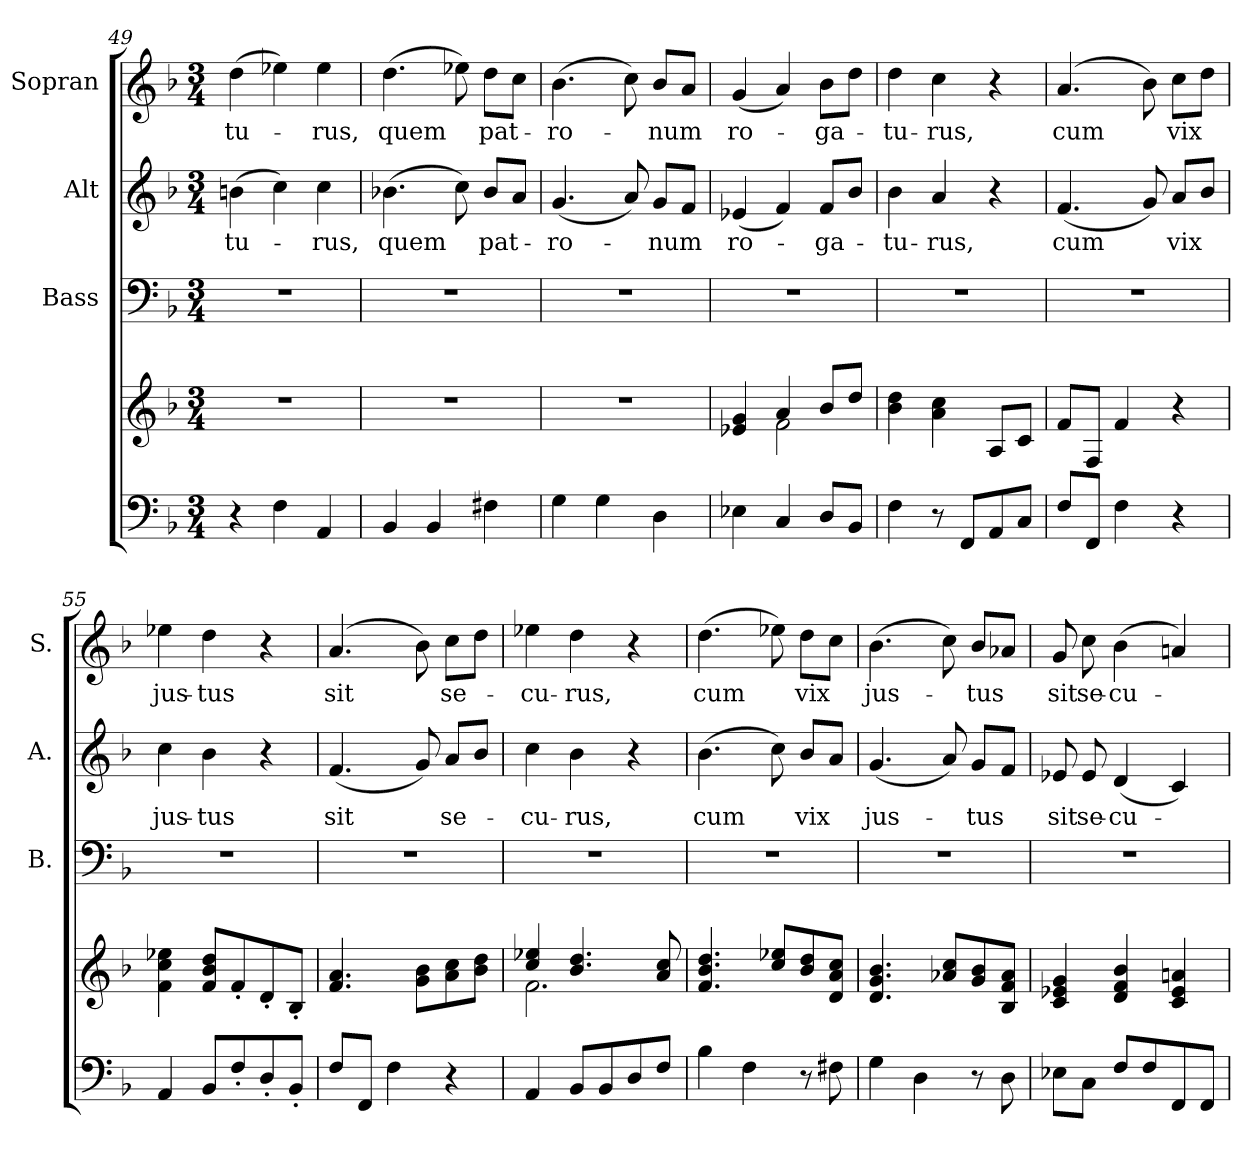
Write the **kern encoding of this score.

**kern	**kern	**kern	**kern	**text	**kern	**text
*part4	*part4	*part3	*part2	*part2	*part1	*part1
*staff5	*staff4	*staff3	*staff2	*staff2	*staff1	*staff1
*	*	*I"Bass	*I"Alt	*	*I"Sopran	*
*	*	*I'B.	*I'A.	*	*I'S.	*
*clefF4	*clefG2	*clefF4	*clefG2	*	*clefG2	*
*k[b-]	*k[b-]	*k[b-]	*k[b-]	*	*k[b-]	*
*F:	*F:	*F:	*F:	*	*F:	*
*M3/4	*M3/4	*M3/4	*M3/4	*	*M3/4	*
=49	=49	=49	=49	=49	=49	=49
!	!	!	!	!LO:LY:b	!	!LO:LY:b
4r	2.r	2.r	(>4bn\	-tu-	(>4dd\	-tu-
4F\	.	.	4cc\)	.	4ee-X\)	.
!	!	!	!	!LO:LY:b	!	!LO:LY:b
4AA/	.	.	4cc\	-rus,	4ee-\	-rus,
!!LO:PB:g=z
=50	=50	=50	=50	=50	=50	=50
!	!	!	!	!LO:LY:b	!	!LO:LY:b
4BB-/	2.r	2.r	(>4.b-X\	quem	(>4.dd\	quem
4BB-/	.	.	.	.	.	.
.	.	.	8cc\)	.	8ee-X\)	.
!	!	!	!	!LO:LY:b	!	!LO:LY:b
4F#X\	.	.	8b-/L	pat-	8dd\L	pat-
.	.	.	8a/J	.	8cc\J	.
=51	=51	=51	=51	=51	=51	=51
!	!	!	!	!LO:LY:b	!	!LO:LY:b
4G\	2.r	2.r	(<4.g/	-ro-	(>4.b-\	-ro-
4G\	.	.	.	.	.	.
.	.	.	8a/)	.	8cc\)	.
!	!	!	!	!LO:LY:b	!	!LO:LY:b
4D\	.	.	8g/L	-num	8b-/L	-num
.	.	.	8f/J	.	8a/J	.
=52	=52	=52	=52	=52	=52	=52
*	*^	*	*	*	*	*
!	!	!	!	!	!LO:LY:b	!	!LO:LY:b
4E-X\	4e-X/ 4g/	4ryy	2.r	(<4e-X/	ro-	(<4g/	ro-
4C/	4a/	2f\	.	4f/)	.	4a/)	.
!	!	!	!	!	!LO:LY:b	!	!LO:LY:b
8D/L	8b-/L	.	.	8f/L	-ga-	8b-\L	-ga-
8BB-/J	8dd/J	.	.	8b-/J	.	8dd\J	.
*	*v	*v	*	*	*	*	*
=53	=53	=53	=53	=53	=53	=53
!	!	!	!	!LO:LY:b	!	!LO:LY:b
4F\	4b-\ 4dd\	2.r	4b-\	-tu-	4dd\	-tu-
!	!	!	!	!LO:LY:b	!	!LO:LY:b
8r	4a\ 4cc\	.	4a/	-rus,	4cc\	-rus,
8FF/L	.	.	.	.	.	.
8AA/	8A/L	.	4r	.	4r	.
8C/J	8c/J	.	.	.	.	.
=54	=54	=54	=54	=54	=54	=54
!	!	!	!	!LO:LY:b	!	!LO:LY:b
8F/L	8f/L	2.r	(<4.f/	cum	(4.a/	cum
8FF/J	8F/J	.	.	.	.	.
4F\	4f/	.	.	.	.	.
.	.	.	8g/)	.	8b-\)	.
!	!	!	!	!LO:LY:b	!	!LO:LY:b
4r	4r	.	8a/L	vix	8cc\L	vix
.	.	.	8b-/J	.	8dd\J	.
=55	=55	=55	=55	=55	=55	=55
!	!	!	!	!LO:LY:b	!	!LO:LY:b
4AA/	4f\ 4cc\ 4ee-X\	2.r	4cc\	jus-	4ee-X\	jus-
!	!	!	!	!LO:LY:b	!	!LO:LY:b
8BB-/L	8f/ 8b-/ 8dd/L	.	4b-\	-tus	4dd\	-tus
8F'</	8f'</	.	.	.	.	.
8D'</	8d'</	.	4r	.	4r	.
8BB-'</J	8B-'</J	.	.	.	.	.
!!LO:LB:g=z
=56	=56	=56	=56	=56	=56	=56
!	!	!	!	!LO:LY:b	!	!LO:LY:b
8F/L	4.f/ 4.a/	2.r	(<4.f/	sit	(4.a/	sit
8FF/J	.	.	.	.	.	.
4F\	.	.	.	.	.	.
.	8g\ 8b-\L	.	8g/)	.	8b-\)	.
!	!	!	!	!LO:LY:b	!	!LO:LY:b
4r	8a\ 8cc\	.	8a/L	se-	8cc\L	se-
.	8b-\ 8dd\J	.	8b-/J	.	8dd\J	.
=57	=57	=57	=57	=57	=57	=57
*	*^	*	*	*	*	*
!	!	!	!	!	!LO:LY:b	!	!LO:LY:b
4AA/	4cc/ 4ee-X/	2.f\	2.r	4cc\	-cu-	4ee-X\	-cu-
!	!	!	!	!	!LO:LY:b	!	!LO:LY:b
8BB-/L	4.b-/ 4.dd/	.	.	4b-\	-rus,	4dd\	-rus,
8BB-/	.	.	.	.	.	.	.
8D/	.	.	.	4r	.	4r	.
8F/J	8a/ 8cc/	.	.	.	.	.	.
*	*v	*v	*	*	*	*	*
=58	=58	=58	=58	=58	=58	=58
!	!	!	!	!LO:LY:b	!	!LO:LY:b
4B-\	4.f/ 4.b-/ 4.dd/	2.r	(>4.b-\	cum	(>4.dd\	cum
4F\	.	.	.	.	.	.
.	8cc/ 8ee-X/L	.	8cc\)	.	8ee-X\)	.
!	!	!	!	!LO:LY:b	!	!LO:LY:b
8r	8b-/ 8dd/	.	8b-/L	vix	8dd\L	vix
8F#X\	8d/ 8a/ 8cc/J	.	8a/J	.	8cc\J	.
=59	=59	=59	=59	=59	=59	=59
!	!	!	!	!LO:LY:b	!	!LO:LY:b
4G\	4.d/ 4.g/ 4.b-/	2.r	(<4.g/	jus-	(>4.b-\	jus-
4D\	.	.	.	.	.	.
.	8a-X/ 8cc/L	.	8a/)	.	8cc\)	.
!	!	!	!	!LO:LY:b	!	!LO:LY:b
8r	8g/ 8b-/	.	8g/L	-tus	8b-/L	-tus
8D\	8B-/ 8f/ 8a-/J	.	8f/J	.	8a-X/J	.
=60	=60	=60	=60	=60	=60	=60
!	!	!	!	!LO:LY:b	!	!LO:LY:b
8E-X\L	4c/ 4e-X/ 4g/	2.r	8e-X/	sit	8g/	sit
!	!	!	!	!LO:LY:b	!	!LO:LY:b
8C\J	.	.	8e-/	se-	8cc\	se-
!	!	!	!	!LO:LY:b	!	!LO:LY:b
8F/L	4d/ 4f/ 4b-/	.	(<4d/	-cu-	(>4b-\	-cu-
8F/	.	.	.	.	.	.
8FF/	4c/ 4e-/ 4an/	.	4c/)	.	4an/)	.
8FF/J	.	.	.	.	.	.
=	=	=	=	=	=	=
*-	*-	*-	*-	*-	*-	*-
